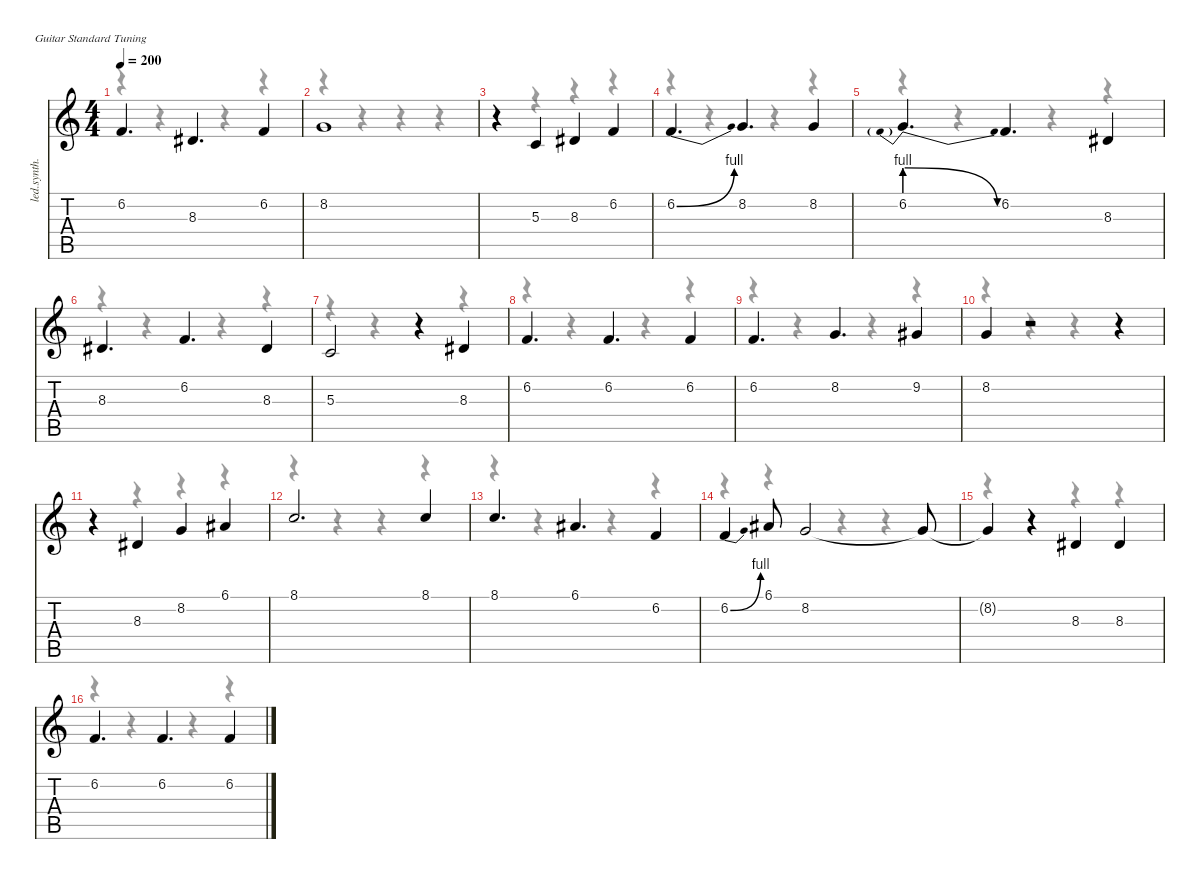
\hideDynamics
\bracketExtendMode nobrackets
\otherSystemsTrackNameOrientation horizontal
\track ("Vocals" "led.synth.") {instrument lead2sawtooth}
\staff {score tabs}
\tuning (E4 B3 G3 D3 A2 E2)
\voice
\ts (4 4)
\scale
0.990536
\tempo 200
\accidentals auto
\clef g2
\ottava regular
\simile none
\ks c
6.2.4{d dy f beam Up} 8.3{acc #}.4{d beam Up} 6.2.4{beam Up} |
\scale
0.968469 8.2.1{beam Up} |
\scale
0.990536 r.4{beam Up} 5.3.4{beam Up} 8.3{acc #}.4{beam Up} 6.2.4{beam Up} |
\scale
1.09346 6.2{be (bend 0 0 15 4)}.4{d beam Up} 8.2.4{d beam Up} 8.2.4{beam Up} |
\scale
0.990144 6.2{be (prebendrelease 0 4 39.999998399999996 0)}.4{d beam Up} 6.2.4{d beam Up} 8.3{acc #}.4{beam Up} |
\scale
0.972981 8.3{acc #}.4{d beam Up} 6.2.4{d beam Up} 8.3{acc #}.4{beam Up} |
\scale
0.990144 5.3.2{beam Up} r.4{beam Up} 8.3{acc #}.4{beam Up} |
\scale
0.972981 6.2.4{d beam Up} 6.2.4{d beam Up} 6.2.4{beam Up} |
\scale
0.990144 6.2.4{d beam Up} 8.2.4{d beam Up} 9.2{acc #}.4{beam Up} |
\scale
0.990144 8.2.4{beam Up} r.2{beam Up} r.4{beam Up} |
\scale
1.06149 r.4{beam Up} 8.3{acc #}.4{beam Up} 8.2.4{beam Up} 6.1{acc #}.4{beam Up} |
\scale
0.975432 8.1.2{d beam Up} 8.1.4{beam Up} |
\scale
0.987692 8.1.4{d beam Up} 6.1{acc #}.4{d beam Up} 6.2.4{beam Up} |
\scale
0.987692 6.2{be (bend 0 0 15 4)}.4{beam Up} 6.1{acc #}.8{beam Up} 8.2.2{beam Up} 8.2{t}.8{beam Up} |
\scale
0.987692 8.2{t}.4{beam Up} r.4{beam Up} 8.3{acc #}.4{beam Up} 8.3{acc #}.4{beam Up} |
\scale
1.0787 6.2.4{d beam Up} 6.2.4{d beam Up} 6.2.4{beam Up}
\voice
\clef g2
\ottava regular
\simile none
\ks c
r.4{dy mf beam Down} r.4{beam Down} r.4{beam Down} r.4{beam Down} |
r.4{beam Down} r.4{beam Down} r.4{beam Down} r.4{beam Down} |
r.4{beam Down} r.4{beam Down} r.4{beam Down} r.4{beam Down} |
r.4{beam Down} r.4{beam Down} r.4{beam Down} r.4{beam Down} |
r.4{beam Down} r.4{beam Down} r.4{beam Down} r.4{beam Down} |
r.4{beam Down} r.4{beam Down} r.4{beam Down} r.4{beam Down} |
r.4{beam Down} r.4{beam Down} r.4{beam Down} r.4{beam Down} |
r.4{beam Down} r.4{beam Down} r.4{beam Down} r.4{beam Down} |
r.4{beam Down} r.4{beam Down} r.4{beam Down} r.4{beam Down} |
r.4{beam Down} r.4{beam Down} r.4{beam Down} r.4{beam Down} |
r.4{beam Down} r.4{beam Down} r.4{beam Down} r.4{beam Down} |
r.4{beam Down} r.4{beam Down} r.4{beam Down} r.4{beam Down} |
r.4{beam Down} r.4{beam Down} r.4{beam Down} r.4{beam Down} |
r.4{beam Down} r.4{beam Down} r.4{beam Down} r.4{beam Down} |
r.4{beam Down} r.4{beam Down} r.4{beam Down} r.4{beam Down} |
r.4{beam Down} r.4{beam Down} r.4{beam Down} r.4{beam Down}
